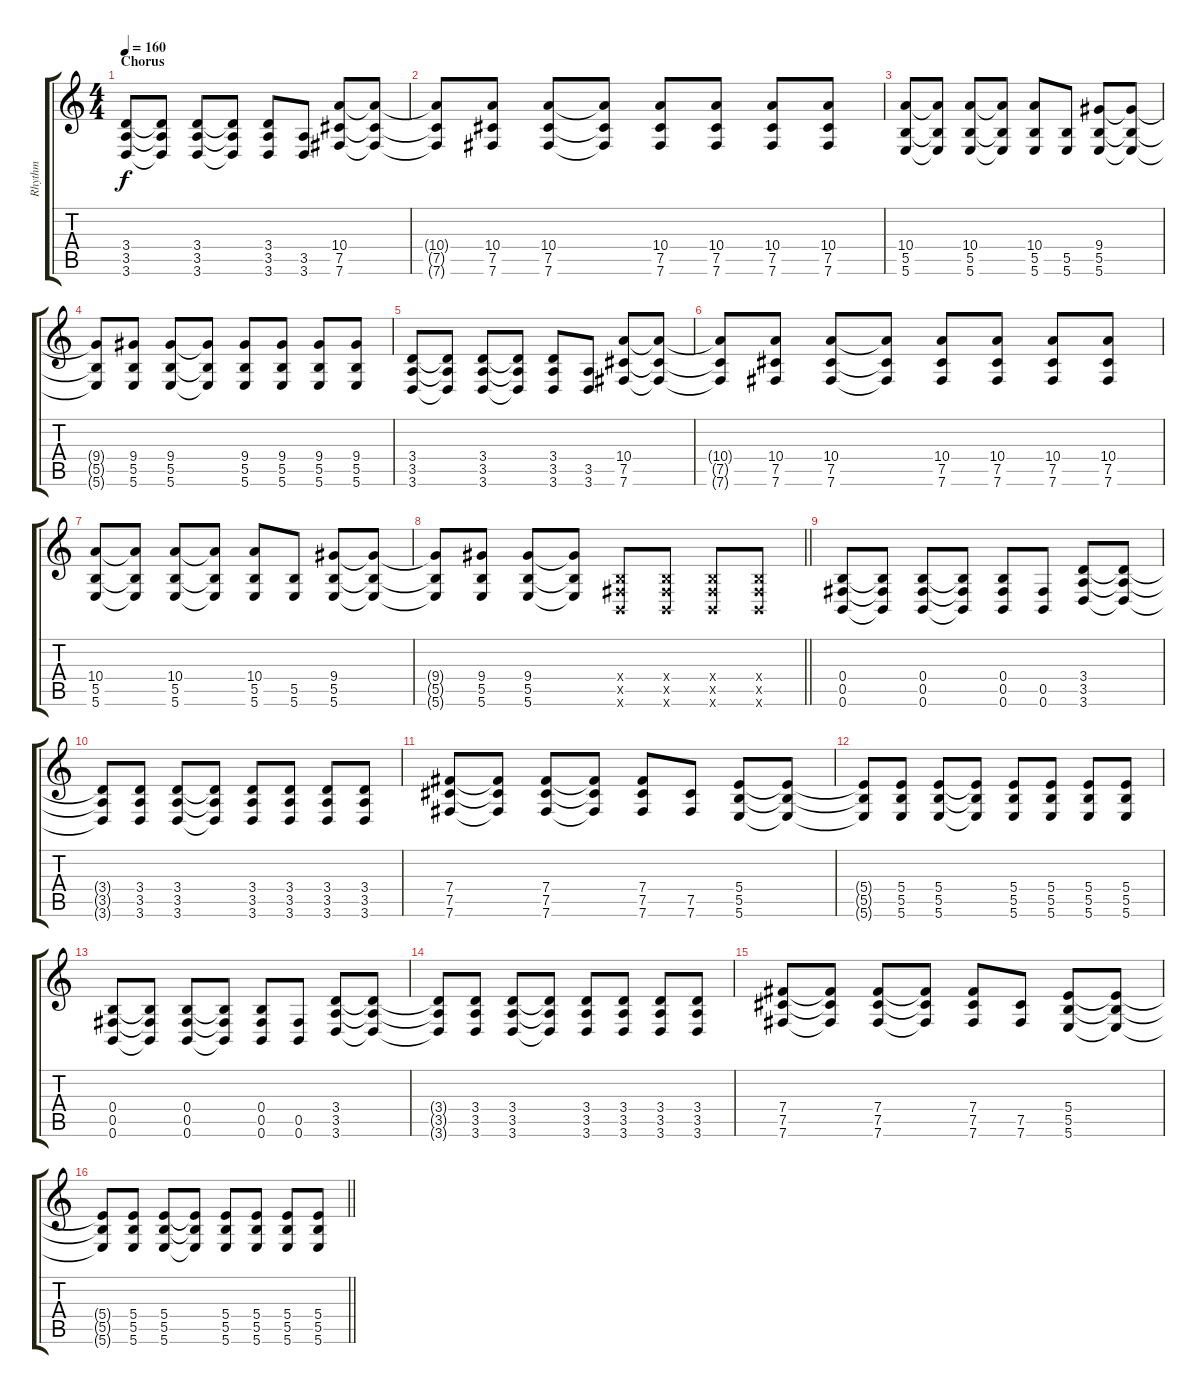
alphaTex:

\track ("Rhythm" "Rhythm") {instrument distortionguitar}
\staff {score tabs}
\tuning (Db4 Ab3 E3 B2 Gb2 B1) {hide}
\ts (4 4)
\section ("" "Chorus")
\tempo 160
\clef g2
\ks c
(3.4 3.5 3.6).8{dy f} (3.4{t} 3.5{t} 3.6{t}).8 (3.4 3.5 3.6).8 (3.4{t} 3.5{t} 3.6{t}).8 (3.4 3.5 3.6).8 (3.5 3.6).8 (10.4 7.5 7.6).8 (10.4{t} 7.5{t} 7.6{t}).8 |
(10.4{t} 7.5{t} 7.6{t}).8 (10.4 7.5 7.6).8 (10.4 7.5 7.6).8 (10.4{t} 7.5{t} 7.6{t}).8 (10.4 7.5 7.6).8 (10.4 7.5 7.6).8 (10.4 7.5 7.6).8 (10.4 7.5 7.6).8 |
(10.4 5.5 5.6).8 (10.4{t} 5.5{t} 5.6{t}).8 (10.4 5.5 5.6).8 (10.4{t} 5.5{t} 5.6{t}).8 (10.4 5.5 5.6).8 (5.5 5.6).8 (9.4 5.5 5.6).8 (9.4{t} 5.5{t} 5.6{t}).8 |
(9.4{t} 5.5{t} 5.6{t}).8 (9.4 5.5 5.6).8 (9.4 5.5 5.6).8 (9.4{t} 5.5{t} 5.6{t}).8 (9.4 5.5 5.6).8 (9.4 5.5 5.6).8 (9.4 5.5 5.6).8 (9.4 5.5 5.6).8 |
(3.4 3.5 3.6).8 (3.4{t} 3.5{t} 3.6{t}).8 (3.4 3.5 3.6).8 (3.4{t} 3.5{t} 3.6{t}).8 (3.4 3.5 3.6).8 (3.5 3.6).8 (10.4 7.5 7.6).8 (10.4{t} 7.5{t} 7.6{t}).8 |
(10.4{t} 7.5{t} 7.6{t}).8 (10.4 7.5 7.6).8 (10.4 7.5 7.6).8 (10.4{t} 7.5{t} 7.6{t}).8 (10.4 7.5 7.6).8 (10.4 7.5 7.6).8 (10.4 7.5 7.6).8 (10.4 7.5 7.6).8 |
(10.4 5.5 5.6).8 (10.4{t} 5.5{t} 5.6{t}).8 (10.4 5.5 5.6).8 (10.4{t} 5.5{t} 5.6{t}).8 (10.4 5.5 5.6).8 (5.5 5.6).8 (9.4 5.5 5.6).8 (9.4{t} 5.5{t} 5.6{t}).8 |
\barLineRight lightlight
(9.4{t} 5.5{t} 5.6{t}).8 (9.4 5.5 5.6).8 (9.4 5.5 5.6).8 (9.4{t} 5.5{t} 5.6{t}).8 (0.4{x} 0.5{x} 0.6{x}).8 (0.4{x} 0.5{x} 0.6{x}).8 (0.4{x} 0.5{x} 0.6{x}).8 (0.4{x} 0.5{x} 0.6{x}).8 |
(0.4 0.5 0.6).8 (0.4{t} 0.5{t} 0.6{t}).8 (0.4 0.5 0.6).8 (0.4{t} 0.5{t} 0.6{t}).8 (0.4 0.5 0.6).8 (0.5 0.6).8 (3.4 3.5 3.6).8 (3.4{t} 3.5{t} 3.6{t}).8 |
(3.4{t} 3.5{t} 3.6{t}).8 (3.4 3.5 3.6).8 (3.4 3.5 3.6).8 (3.4{t} 3.5{t} 3.6{t}).8 (3.4 3.5 3.6).8 (3.4 3.5 3.6).8 (3.4 3.5 3.6).8 (3.4 3.5 3.6).8 |
(7.4 7.5 7.6).8 (7.4{t} 7.5{t} 7.6{t}).8 (7.4 7.5 7.6).8 (7.4{t} 7.5{t} 7.6{t}).8 (7.4 7.5 7.6).8 (7.5 7.6).8 (5.4 5.5 5.6).8 (5.4{t} 5.5{t} 5.6{t}).8 |
(5.4{t} 5.5{t} 5.6{t}).8 (5.4 5.5 5.6).8 (5.4 5.5 5.6).8 (5.4{t} 5.5{t} 5.6{t}).8 (5.4 5.5 5.6).8 (5.4 5.5 5.6).8 (5.4 5.5 5.6).8 (5.4 5.5 5.6).8 |
(0.4 0.5 0.6).8 (0.4{t} 0.5{t} 0.6{t}).8 (0.4 0.5 0.6).8 (0.4{t} 0.5{t} 0.6{t}).8 (0.4 0.5 0.6).8 (0.5 0.6).8 (3.4 3.5 3.6).8 (3.4{t} 3.5{t} 3.6{t}).8 |
(3.4{t} 3.5{t} 3.6{t}).8 (3.4 3.5 3.6).8 (3.4 3.5 3.6).8 (3.4{t} 3.5{t} 3.6{t}).8 (3.4 3.5 3.6).8 (3.4 3.5 3.6).8 (3.4 3.5 3.6).8 (3.4 3.5 3.6).8 |
(7.4 7.5 7.6).8 (7.4{t} 7.5{t} 7.6{t}).8 (7.4 7.5 7.6).8 (7.4{t} 7.5{t} 7.6{t}).8 (7.4 7.5 7.6).8 (7.5 7.6).8 (5.4 5.5 5.6).8 (5.4{t} 5.5{t} 5.6{t}).8 |
\barLineRight lightlight
(5.4{t} 5.5{t} 5.6{t}).8 (5.4 5.5 5.6).8 (5.4 5.5 5.6).8 (5.4{t} 5.5{t} 5.6{t}).8 (5.4 5.5 5.6).8 (5.4 5.5 5.6).8 (5.4 5.5 5.6).8 (5.4 5.5 5.6).8
